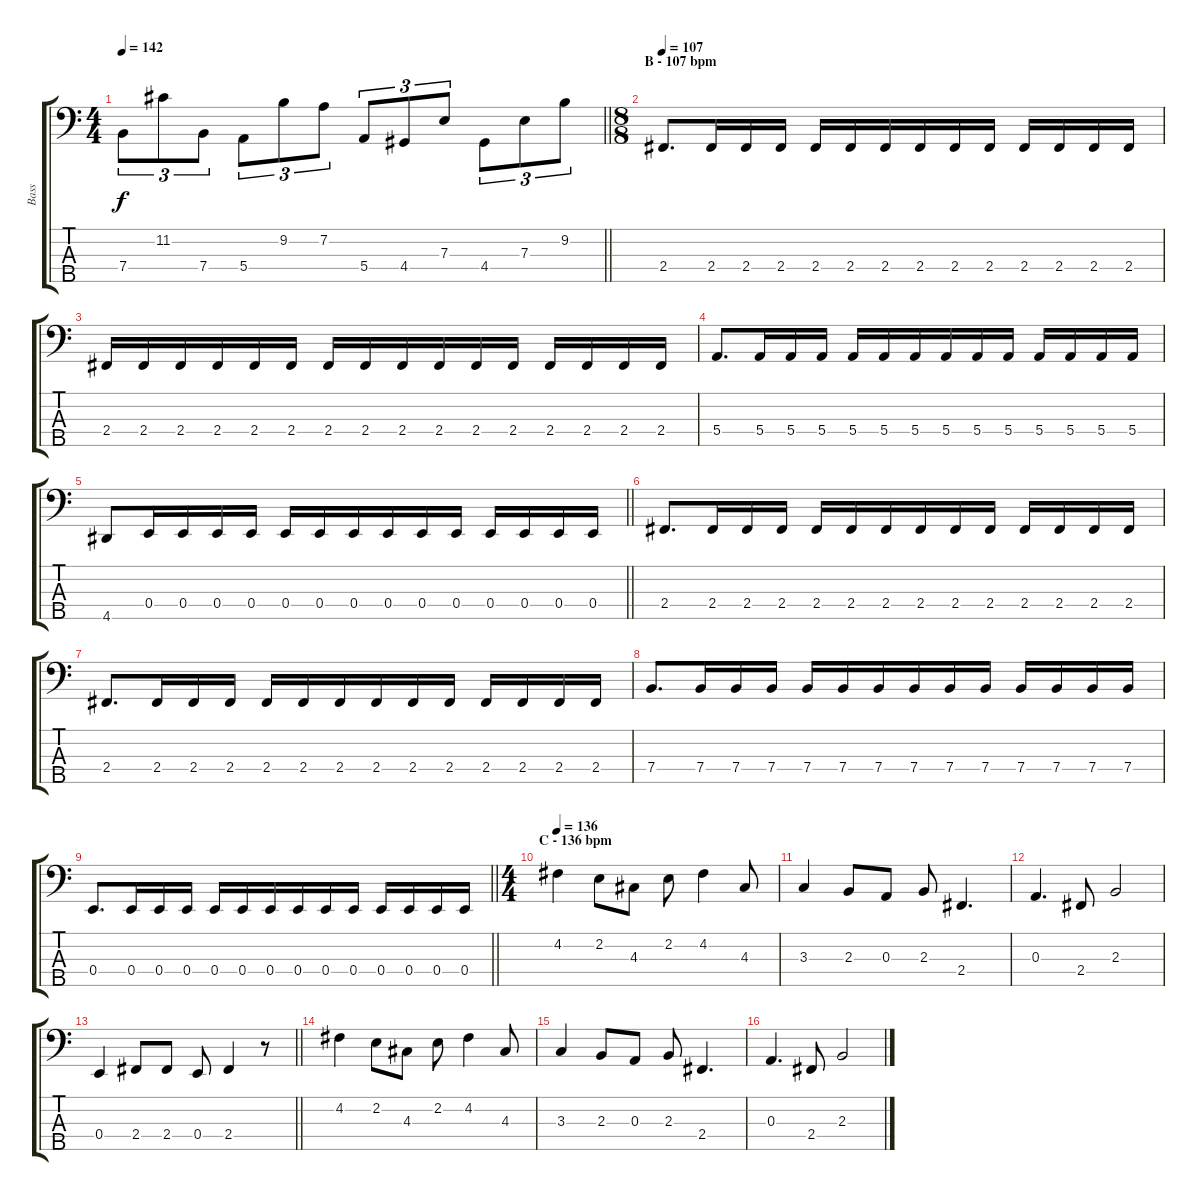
\track ("Bass" "Bass") {instrument electricbassfinger}
\staff {score tabs}
\tuning (G2 D2 A1 E1 B0) {hide}
\ts (4 4)
\tempo 142
\clef f4
\barLineRight lightlight
\ks c
7.4.8{tu (3 2) dy f} 11.2.8{tu (3 2)} 7.4.8{tu (3 2)} 5.4.8{tu (3 2)} 9.2.8{tu (3 2)} 7.2.8{tu (3 2)} 5.4.8{tu (3 2)} 4.4.8{tu (3 2)} 7.3.8{tu (3 2)} 4.4.8{tu (3 2)} 7.3.8{tu (3 2)} 9.2.8{tu (3 2)} |
\ts (8 8)
\section ("" "B - 107 bpm")
\tempo 107
2.4.8{d} 2.4.16 2.4.16 2.4.16 2.4.16 2.4.16 2.4.16 2.4.16 2.4.16 2.4.16 2.4.16 2.4.16 2.4.16 2.4.16 |
2.4.16 2.4.16 2.4.16 2.4.16 2.4.16 2.4.16 2.4.16 2.4.16 2.4.16 2.4.16 2.4.16 2.4.16 2.4.16 2.4.16 2.4.16 2.4.16 |
5.4.8{d} 5.4.16 5.4.16 5.4.16 5.4.16 5.4.16 5.4.16 5.4.16 5.4.16 5.4.16 5.4.16 5.4.16 5.4.16 5.4.16 |
\barLineRight lightlight
4.5.8 0.4.16 0.4.16 0.4.16 0.4.16 0.4.16 0.4.16 0.4.16 0.4.16 0.4.16 0.4.16 0.4.16 0.4.16 0.4.16 0.4.16 |
2.4.8{d} 2.4.16 2.4.16 2.4.16 2.4.16 2.4.16 2.4.16 2.4.16 2.4.16 2.4.16 2.4.16 2.4.16 2.4.16 2.4.16 |
2.4.8{d} 2.4.16 2.4.16 2.4.16 2.4.16 2.4.16 2.4.16 2.4.16 2.4.16 2.4.16 2.4.16 2.4.16 2.4.16 2.4.16 |
7.4.8{d} 7.4.16 7.4.16 7.4.16 7.4.16 7.4.16 7.4.16 7.4.16 7.4.16 7.4.16 7.4.16 7.4.16 7.4.16 7.4.16 |
\barLineRight lightlight
0.4.8{d} 0.4.16 0.4.16 0.4.16 0.4.16 0.4.16 0.4.16 0.4.16 0.4.16 0.4.16 0.4.16 0.4.16 0.4.16 0.4.16 |
\ts (4 4)
\section ("" "C - 136 bpm")
\tempo 136
4.2.4 2.2.8 4.3.8 2.2.8 4.2.4 4.3.8 |
3.3.4 2.3.8 0.3.8 2.3.8 2.4.4{d} |
0.3.4{d} 2.4.8 2.3.2 |
\barLineRight lightlight
0.4.4 2.4.8 2.4.8 0.4.8 2.4.4 r.8 |
4.2.4 2.2.8 4.3.8 2.2.8 4.2.4 4.3.8 |
3.3.4 2.3.8 0.3.8 2.3.8 2.4.4{d} |
0.3.4{d} 2.4.8 2.3.2
